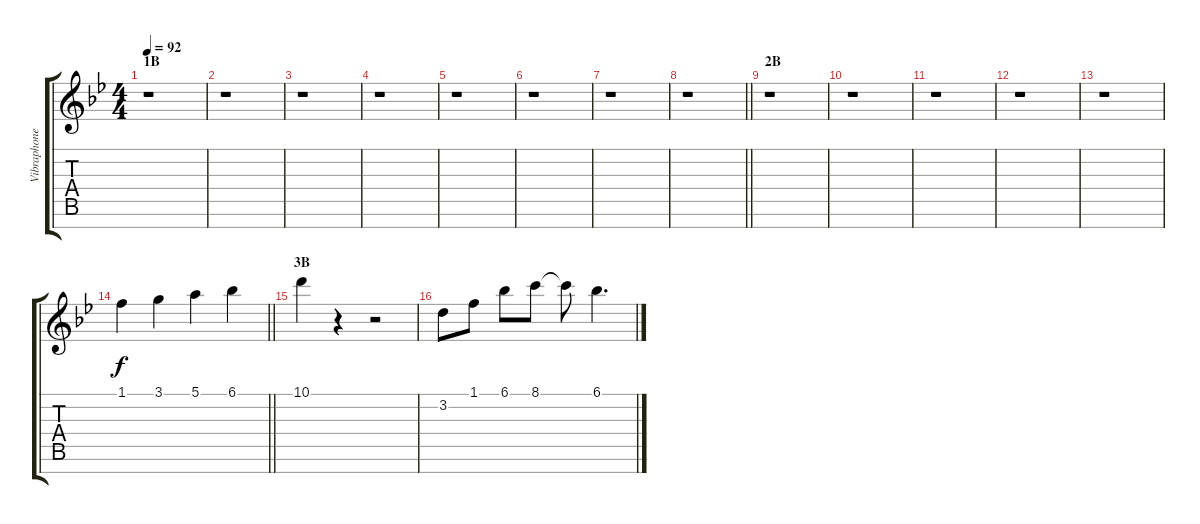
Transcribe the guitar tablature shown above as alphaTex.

\track ("Vibraphone" "Vibraphone") {instrument vibraphone}
\staff {score tabs}
\tuning (E5 B4 G4 D4 A3 E3 B2) {hide}
\ts (4 4)
\section ("" "1B")
\tempo 92
\clef g2
\ks bb
r.1{dy f} |
r.1 |
r.1 |
r.1 |
r.1 |
r.1 |
r.1 |
\barLineRight lightlight
r.1 |
\section ("" "2B")
r.1 |
r.1 |
r.1 |
r.1 |
r.1 |
\barLineRight lightlight
1.1.4 3.1.4 5.1.4 6.1.4 |
\section ("" "3B")
10.1.4 r.4 r.2 |
3.2.8 1.1.8 6.1.8 8.1.8 8.1{t}.8 6.1.4{d}
